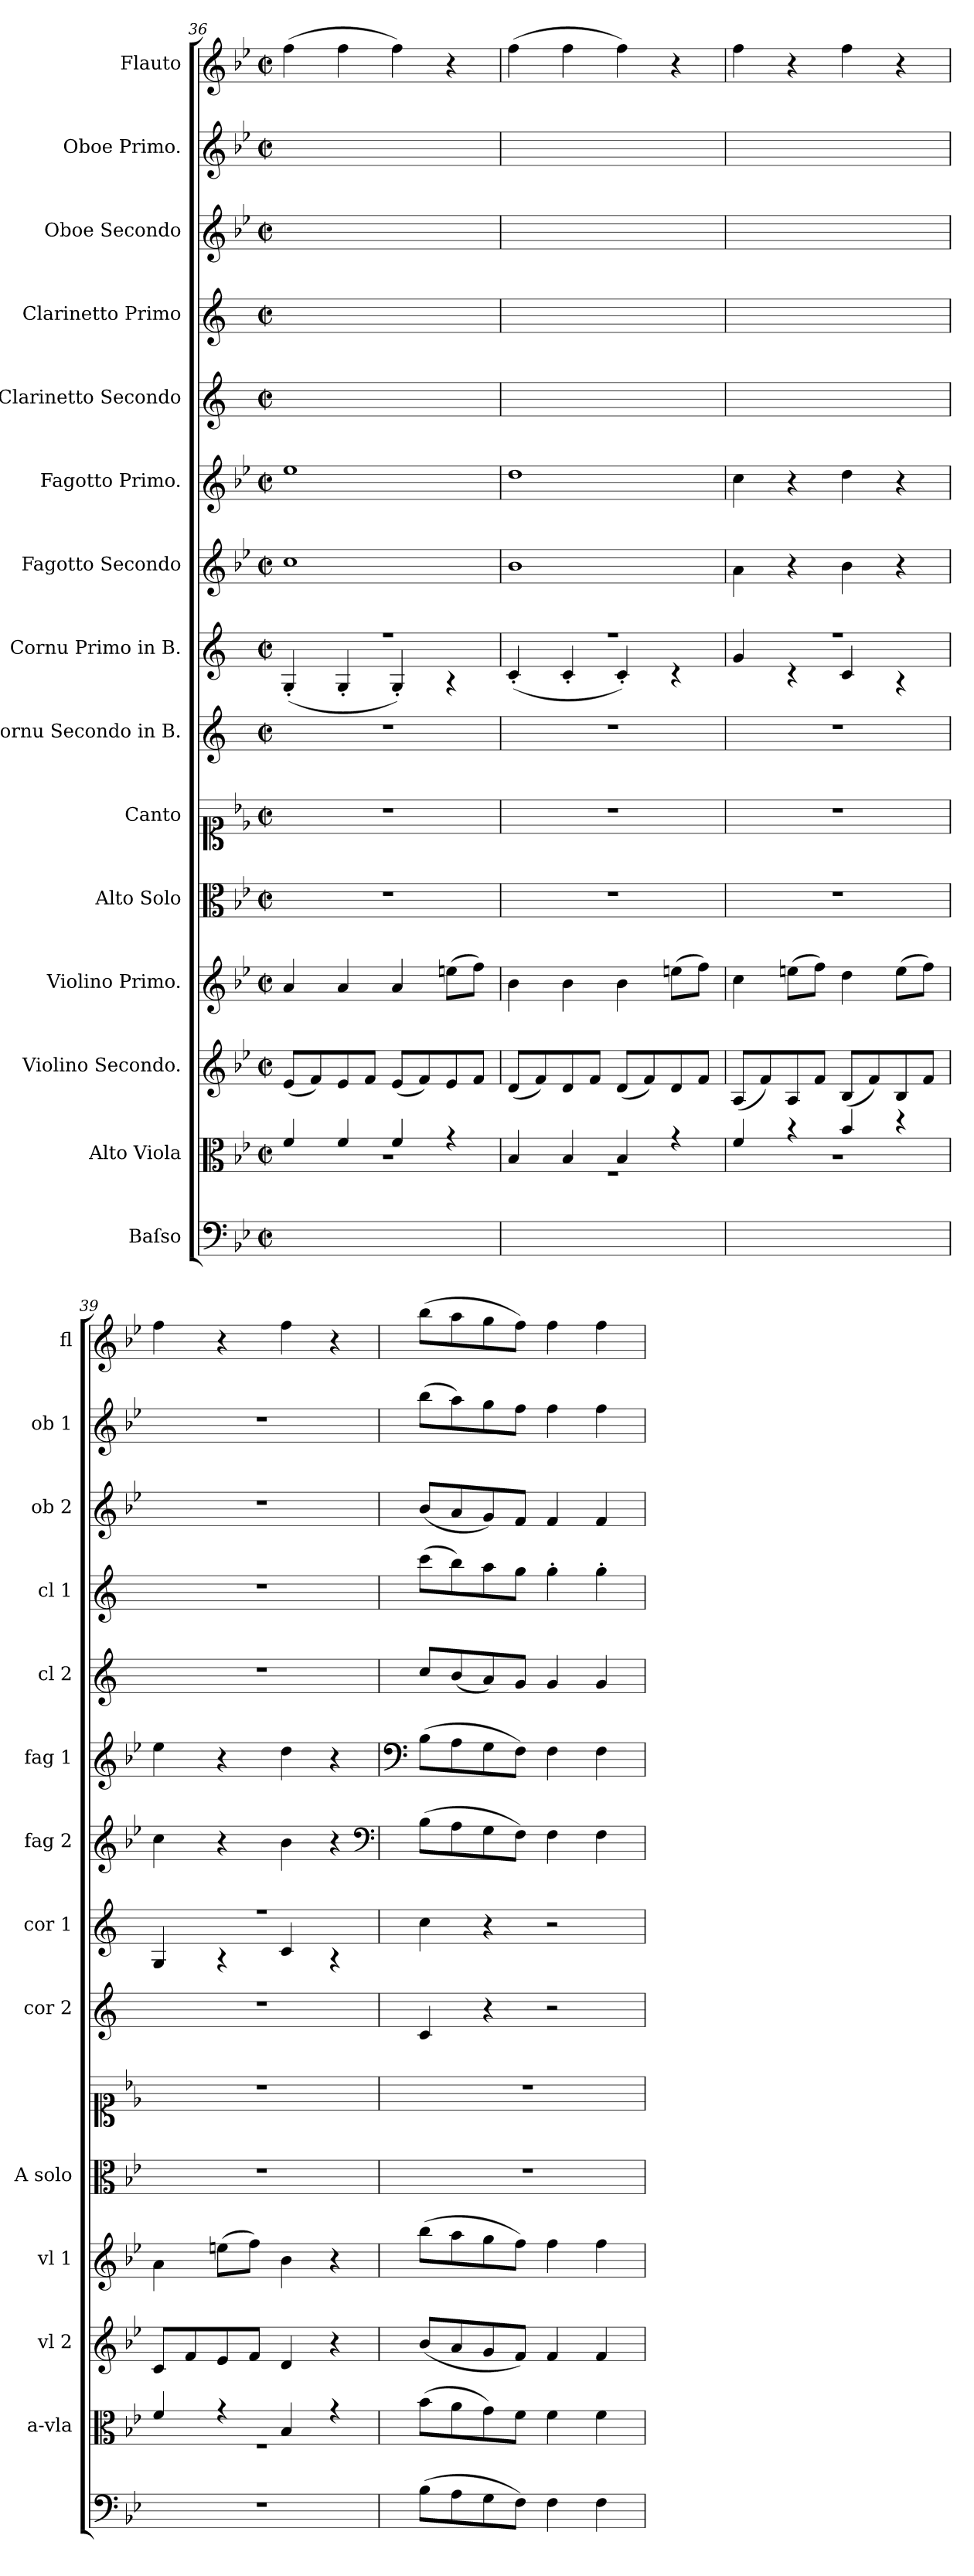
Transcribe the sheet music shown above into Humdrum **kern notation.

**kern	**kern	**kern	**dynam	**kern	**dynam	**kern	**kern	**kern	**dynam	**kern	**dynam	**kern	**dynam	**kern	**dynam	**kern	**dynam	**kern	**dynam	**kern	**dynam	**kern	**dynam	**kern	**dynam
*part15	*part14	*part13	*part13	*part12	*part12	*part11	*part10	*part9	*part9	*part8	*part8	*part7	*part7	*part6	*part6	*part5	*part5	*part4	*part4	*part3	*part3	*part2	*part2	*part1	*part1
*staff15	*staff14	*staff13	*staff13	*staff12	*staff12	*staff11	*staff10	*staff9	*staff9	*staff8	*staff8	*staff7	*staff7	*staff6	*staff6	*staff5	*staff5	*staff4	*staff4	*staff3	*staff3	*staff2	*staff2	*staff1	*staff1
*I"Baſso	*I"Alto Viola	*I"Violino Secondo.	*	*I"Violino Primo.	*	*I"Alto Solo	*I"Canto	*I"Cornu Secondo in B.	*	*I"Cornu Primo in B.	*	*I"Fagotto Secondo	*	*I"Fagotto Primo.	*	*I"Clarinetto Secondo	*	*I"Clarinetto Primo	*	*I"Oboe Secondo	*	*I"Oboe Primo.	*	*I"Flauto	*
*	*I'a-vla	*I'vl 2	*	*I'vl 1	*	*I'A solo	*	*I'cor 2	*	*I'cor 1	*	*I'fag 2	*	*I'fag 1	*	*I'cl 2	*	*I'cl 1	*	*I'ob 2	*	*I'ob 1	*	*I'fl	*
*clefF4	*clefC3	*clefG2	*	*clefG2	*	*clefC3	*clefC1	*clefG2	*	*clefG2	*	*clefG2	*	*clefG2	*	*clefG2	*	*clefG2	*	*clefG2	*	*clefG2	*	*clefG2	*
*	*	*	*	*	*	*	*	*ITrd1c2	*	*ITrd1c2	*	*	*	*	*	*ITrd1c2	*	*ITrd1c2	*	*	*	*	*	*	*
*k[b-e-]	*k[b-e-]	*k[b-e-]	*	*k[b-e-]	*	*k[b-e-]	*k[b-e-]	*k[b-e-]	*	*k[b-e-]	*	*k[b-e-]	*	*k[b-e-]	*	*k[b-e-]	*	*k[b-e-]	*	*k[b-e-]	*	*k[b-e-]	*	*k[b-e-]	*
*B-:	*B-:	*B-:	*	*B-:	*	*B-:	*B-:	*B-:	*	*B-:	*	*	*	*	*	*B-:	*	*B-:	*	*B-:	*	*B-:	*	*B-:	*
*M2/2	*M2/2	*M2/2	*	*M2/2	*	*M2/2	*M2/2	*M2/2	*	*M2/2	*	*M2/2	*	*M2/2	*	*M2/2	*	*M2/2	*	*M2/2	*	*M2/2	*	*M2/2	*
*met(c|)	*met(c|)	*met(c|)	*	*met(c|)	*	*met(c|)	*met(c|)	*met(c|)	*	*met(c|)	*	*met(c|)	*	*met(c|)	*	*met(c|)	*	*met(c|)	*	*met(c|)	*	*met(c|)	*	*met(c|)	*
=36	=36	=36	=36	=36	=36	=36	=36	=36	=36	=36	=36	=36	=36	=36	=36	=36	=36	=36	=36	=36	=36	=36	=36	=36	=36
*	*^	*	*	*	*	*	*	*	*	*^	*	*	*	*	*	*	*	*	*	*	*	*	*	*	*
1ryy	4f!/	1r	(8e-/L	.	4a/	.	1r	1r	1r	.	1rff	(4F'/	.	1cc	.	1ee-	.	1ryy	.	1ryy	.	1ryy	.	1ryy	.	(4ff\	.
.	.	.	8f/)	.	.	.	.	.	.	.	.	.	.	.	.	.	.	.	.	.	.	.	.	.	.	.	.
.	4f!/	.	8e-/	.	4a/	.	.	.	.	.	.	4F'/	.	.	.	.	.	.	.	.	.	.	.	.	.	4ff\	.
.	.	.	8f/J	.	.	.	.	.	.	.	.	.	.	.	.	.	.	.	.	.	.	.	.	.	.	.	.
.	4f!/	.	(8e-/L	.	4a/	.	.	.	.	.	.	4F'/)	.	.	.	.	.	.	.	.	.	.	.	.	.	4ff\)	.
.	.	.	8f/)	.	.	.	.	.	.	.	.	.	.	.	.	.	.	.	.	.	.	.	.	.	.	.	.
.	4r	.	8e-/	.	(8een\L	.	.	.	.	.	.	4r	.	.	.	.	.	.	.	.	.	.	.	.	.	4r	.
.	.	.	8f/J	.	8ff\J)	.	.	.	.	.	.	.	.	.	.	.	.	.	.	.	.	.	.	.	.	.	.
=37	=37	=37	=37	=37	=37	=37	=37	=37	=37	=37	=37	=37	=37	=37	=37	=37	=37	=37	=37	=37	=37	=37	=37	=37	=37	=37	=37
1ryy	4B-!/	1r	(8d/L	.	4b-\	.	1r	1r	1r	.	1rff	(4B-'/	.	1b-	.	1dd	.	1ryy	.	1ryy	.	1ryy	.	1ryy	.	(4ff\	.
.	.	.	8f/)	.	.	.	.	.	.	.	.	.	.	.	.	.	.	.	.	.	.	.	.	.	.	.	.
.	4B-!/	.	8d/	.	4b-\	.	.	.	.	.	.	4B-'/	.	.	.	.	.	.	.	.	.	.	.	.	.	4ff\	.
.	.	.	8f/J	.	.	.	.	.	.	.	.	.	.	.	.	.	.	.	.	.	.	.	.	.	.	.	.
.	4B-!/	.	(8d/L	.	4b-\	.	.	.	.	.	.	4B-'/)	.	.	.	.	.	.	.	.	.	.	.	.	.	4ff\)	.
.	.	.	8f/)	.	.	.	.	.	.	.	.	.	.	.	.	.	.	.	.	.	.	.	.	.	.	.	.
.	4r	.	8d/	.	(8een\L	.	.	.	.	.	.	4r	.	.	.	.	.	.	.	.	.	.	.	.	.	4r	.
.	.	.	8f/J	.	8ff\J)	.	.	.	.	.	.	.	.	.	.	.	.	.	.	.	.	.	.	.	.	.	.
=38	=38	=38	=38	=38	=38	=38	=38	=38	=38	=38	=38	=38	=38	=38	=38	=38	=38	=38	=38	=38	=38	=38	=38	=38	=38	=38	=38
1ryy	4f!/	1r	(8A/L	.	4cc\	.	1r	1r	1r	.	1rff	4f/	.	4a\	.	4cc\	.	1ryy	.	1ryy	.	1ryy	.	1ryy	.	4ff\	.
.	.	.	8f/)	.	.	.	.	.	.	.	.	.	.	.	.	.	.	.	.	.	.	.	.	.	.	.	.
.	4r	.	8A/	.	(8een\L	.	.	.	.	.	.	4r	.	4r	.	4r	.	.	.	.	.	.	.	.	.	4r	.
.	.	.	8f/J	.	8ff\J)	.	.	.	.	.	.	.	.	.	.	.	.	.	.	.	.	.	.	.	.	.	.
.	4b-!/	.	(8B-/L	.	4dd\	.	.	.	.	.	.	4B-/	.	4b-\	.	4dd\	.	.	.	.	.	.	.	.	.	4ff\	.
.	.	.	8f/)	.	.	.	.	.	.	.	.	.	.	.	.	.	.	.	.	.	.	.	.	.	.	.	.
.	4r	.	8B-/	.	(8ee\L	.	.	.	.	.	.	4r	.	4r	.	4r	.	.	.	.	.	.	.	.	.	4r	.
.	.	.	8f/J	.	8ff\J)	.	.	.	.	.	.	.	.	.	.	.	.	.	.	.	.	.	.	.	.	.	.
=39	=39	=39	=39	=39	=39	=39	=39	=39	=39	=39	=39	=39	=39	=39	=39	=39	=39	=39	=39	=39	=39	=39	=39	=39	=39	=39	=39
1r	4f!/	1r	8c/L	.	4a\	.	1r	1r	1r	.	1rff	4F/	.	4cc\	.	4ee-\	.	1r	.	1r	.	1r	.	1r	.	4ff\	.
.	.	.	8f/	.	.	.	.	.	.	.	.	.	.	.	.	.	.	.	.	.	.	.	.	.	.	.	.
.	4r	.	8e-/	.	(8een\L	.	.	.	.	.	.	4r	.	4r	.	4r	.	.	.	.	.	.	.	.	.	4r	.
.	.	.	8f/J	.	8ff\J)	.	.	.	.	.	.	.	.	.	.	.	.	.	.	.	.	.	.	.	.	.	.
.	4B-!/	.	4d/	.	4b-\	.	.	.	.	.	.	4B-/	.	4b-\	.	4dd\	.	.	.	.	.	.	.	.	.	4ff\	.
.	4r	.	4r	.	4r	.	.	.	.	.	.	4r	.	4r	.	4r	.	.	.	.	.	.	.	.	.	4r	.
*	*v	*v	*	*	*	*	*	*	*	*	*v	*v	*	*	*	*	*	*	*	*	*	*	*	*	*	*	*
*	*	*	*	*	*	*	*	*	*	*	*	*clefF4	*	*	*	*	*	*	*	*	*	*	*	*	*
=40	=40	=40	=40	=40	=40	=40	=40	=40	=40	=40	=40	=40	=40	=40	=40	=40	=40	=40	=40	=40	=40	=40	=40	=40	=40
*	*	*	*	*	*	*	*	*	*	*	*	*	*	*clefF4	*	*	*	*	*	*	*	*	*	*	*
*	*	*	*	*	*	*	*	*	*	*^	*	*	*	*	*	*	*	*	*	*	*	*	*	*	*
!	!	!	!	!	!	!	!	!	!LO:DY:b	!	!	!LO:DY:b	!	!	!	!	!	!	!	!	!	!LO:DY:b	!	!LO:DY:b	!	!
*	*	*	*	*	*	*	*	*	*	*v	*v	*	*	*	*	*	*	*	*	*	*	*	*	*	*	*
(8B-\L	(8b-\L	(8b-/L	.	(8bb-\L	.	1r	1r	4B-/	po	4b-\	po&colon;	(8B-\L	.	(8B-\L	.	8b-/L	.	(8bb-\L	.	(8b-/L	po&colon;.	(8bb-\L	Pia	(8bb-\L	.
!	!	!	!	!	!	!	!	!	!	!	!	!	!LO:DY:b	!	!	!	!	!	!LO:DY:b	!	!	!	!	!	!
8A\	8a\	8a/	.	8aa\	.	.	.	.	.	.	.	8A\	po&colon;	8A\	.	(8a/	.	8aa\)	po.	8a/	.	8aa\)	.	8aa\	.
!	!	!	!	!	!	!	!	!	!	!	!	!	!	!	!	!	!LO:DY:b	!	!	!	!	!	!	!	!LO:DY:b
8G\	8g\)	8g/	.	8gg\	.	.	.	4r	.	4r	.	8G\	.	8G\	.	8g/)	po&colon;	8gg\	.	8g/)	.	8gg\	.	8gg\	po&colon;
!	!	!	!LO:DY:b	!	!	!	!	!	!	!	!	!	!	!	!	!	!	!	!	!	!	!	!	!	!
8F\J)	8f\J	8f/J)	po&colon;	8ff\J)	.	.	.	.	.	.	.	8F\J)	.	8F\J)	.	8f/J	.	8ff\J	.	8f/J	.	8ff\J	.	8ff\J)	.
!	!	!	!	!	!LO:DY:b	!	!	!	!	!	!	!	!	!	!LO:DY:b	!	!	!	!	!	!	!	!	!	!
4F\	4f\	4f/	.	4ff\	po&colon;	.	.	2r	.	2r	.	4F\	.	4F\	po&colon;	4f/	.	4ff'\	.	4f/	.	4ff\	.	4ff\	.
4F\	4f\	4f/	.	4ff\	.	.	.	.	.	.	.	4F\	.	4F\	.	4f/	.	4ff'\	.	4f/	.	4ff\	.	4ff\	.
=	=	=	=	=	=	=	=	=	=	=	=	=	=	=	=	=	=	=	=	=	=	=	=	=	=
*-	*-	*-	*-	*-	*-	*-	*-	*-	*-	*-	*-	*-	*-	*-	*-	*-	*-	*-	*-	*-	*-	*-	*-	*-	*-
